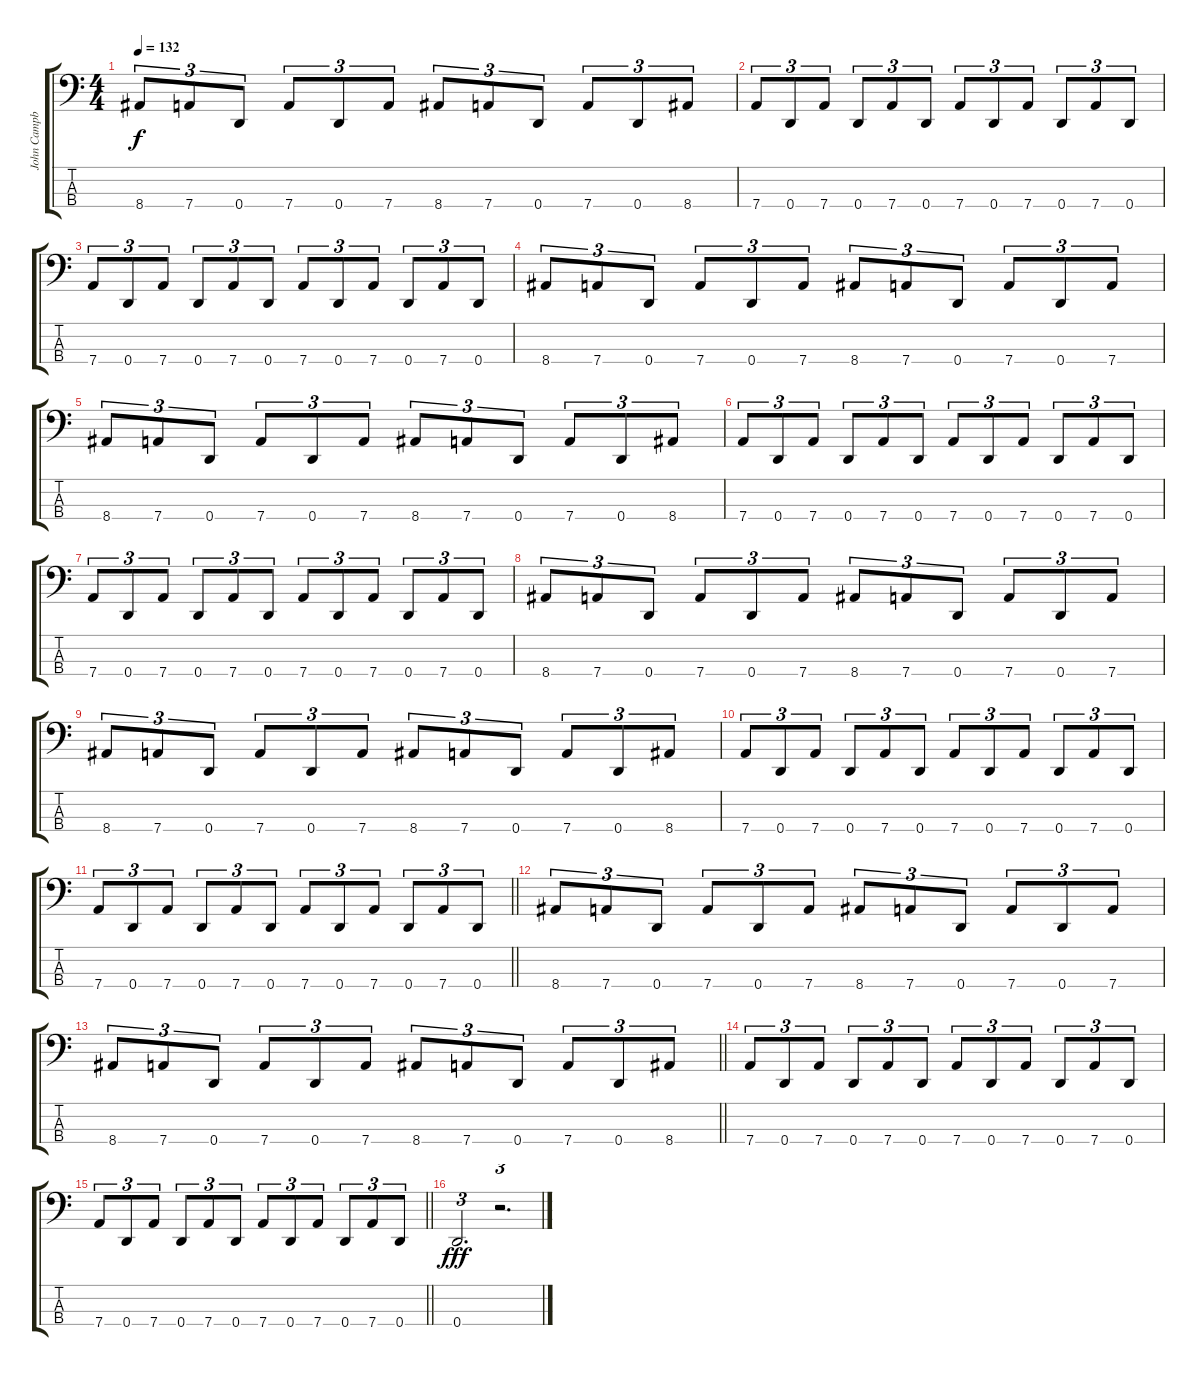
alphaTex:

\track ("John Campbell" "John Campb") {instrument electricbasspick}
\staff {score tabs}
\tuning (G2 D2 A1 D1) {hide}
\ts (4 4)
\tempo 132
\clef f4
\ks c
8.4.8{tu (3 2) dy f} 7.4.8{tu (3 2)} 0.4.8{tu (3 2)} 7.4.8{tu (3 2)} 0.4.8{tu (3 2)} 7.4.8{tu (3 2)} 8.4.8{tu (3 2)} 7.4.8{tu (3 2)} 0.4.8{tu (3 2)} 7.4.8{tu (3 2)} 0.4.8{tu (3 2)} 8.4.8{tu (3 2)} |
7.4.8{tu (3 2)} 0.4.8{tu (3 2)} 7.4.8{tu (3 2)} 0.4.8{tu (3 2)} 7.4.8{tu (3 2)} 0.4.8{tu (3 2)} 7.4.8{tu (3 2)} 0.4.8{tu (3 2)} 7.4.8{tu (3 2)} 0.4.8{tu (3 2)} 7.4.8{tu (3 2)} 0.4.8{tu (3 2)} |
7.4.8{tu (3 2)} 0.4.8{tu (3 2)} 7.4.8{tu (3 2)} 0.4.8{tu (3 2)} 7.4.8{tu (3 2)} 0.4.8{tu (3 2)} 7.4.8{tu (3 2)} 0.4.8{tu (3 2)} 7.4.8{tu (3 2)} 0.4.8{tu (3 2)} 7.4.8{tu (3 2)} 0.4.8{tu (3 2)} |
8.4.8{tu (3 2)} 7.4.8{tu (3 2)} 0.4.8{tu (3 2)} 7.4.8{tu (3 2)} 0.4.8{tu (3 2)} 7.4.8{tu (3 2)} 8.4.8{tu (3 2)} 7.4.8{tu (3 2)} 0.4.8{tu (3 2)} 7.4.8{tu (3 2)} 0.4.8{tu (3 2)} 7.4.8{tu (3 2)} |
8.4.8{tu (3 2)} 7.4.8{tu (3 2)} 0.4.8{tu (3 2)} 7.4.8{tu (3 2)} 0.4.8{tu (3 2)} 7.4.8{tu (3 2)} 8.4.8{tu (3 2)} 7.4.8{tu (3 2)} 0.4.8{tu (3 2)} 7.4.8{tu (3 2)} 0.4.8{tu (3 2)} 8.4.8{tu (3 2)} |
7.4.8{tu (3 2)} 0.4.8{tu (3 2)} 7.4.8{tu (3 2)} 0.4.8{tu (3 2)} 7.4.8{tu (3 2)} 0.4.8{tu (3 2)} 7.4.8{tu (3 2)} 0.4.8{tu (3 2)} 7.4.8{tu (3 2)} 0.4.8{tu (3 2)} 7.4.8{tu (3 2)} 0.4.8{tu (3 2)} |
7.4.8{tu (3 2)} 0.4.8{tu (3 2)} 7.4.8{tu (3 2)} 0.4.8{tu (3 2)} 7.4.8{tu (3 2)} 0.4.8{tu (3 2)} 7.4.8{tu (3 2)} 0.4.8{tu (3 2)} 7.4.8{tu (3 2)} 0.4.8{tu (3 2)} 7.4.8{tu (3 2)} 0.4.8{tu (3 2)} |
8.4.8{tu (3 2)} 7.4.8{tu (3 2)} 0.4.8{tu (3 2)} 7.4.8{tu (3 2)} 0.4.8{tu (3 2)} 7.4.8{tu (3 2)} 8.4.8{tu (3 2)} 7.4.8{tu (3 2)} 0.4.8{tu (3 2)} 7.4.8{tu (3 2)} 0.4.8{tu (3 2)} 7.4.8{tu (3 2)} |
8.4.8{tu (3 2)} 7.4.8{tu (3 2)} 0.4.8{tu (3 2)} 7.4.8{tu (3 2)} 0.4.8{tu (3 2)} 7.4.8{tu (3 2)} 8.4.8{tu (3 2)} 7.4.8{tu (3 2)} 0.4.8{tu (3 2)} 7.4.8{tu (3 2)} 0.4.8{tu (3 2)} 8.4.8{tu (3 2)} |
7.4.8{tu (3 2)} 0.4.8{tu (3 2)} 7.4.8{tu (3 2)} 0.4.8{tu (3 2)} 7.4.8{tu (3 2)} 0.4.8{tu (3 2)} 7.4.8{tu (3 2)} 0.4.8{tu (3 2)} 7.4.8{tu (3 2)} 0.4.8{tu (3 2)} 7.4.8{tu (3 2)} 0.4.8{tu (3 2)} |
\barLineRight lightlight
7.4.8{tu (3 2)} 0.4.8{tu (3 2)} 7.4.8{tu (3 2)} 0.4.8{tu (3 2)} 7.4.8{tu (3 2)} 0.4.8{tu (3 2)} 7.4.8{tu (3 2)} 0.4.8{tu (3 2)} 7.4.8{tu (3 2)} 0.4.8{tu (3 2)} 7.4.8{tu (3 2)} 0.4.8{tu (3 2)} |
8.4.8{tu (3 2)} 7.4.8{tu (3 2)} 0.4.8{tu (3 2)} 7.4.8{tu (3 2)} 0.4.8{tu (3 2)} 7.4.8{tu (3 2)} 8.4.8{tu (3 2)} 7.4.8{tu (3 2)} 0.4.8{tu (3 2)} 7.4.8{tu (3 2)} 0.4.8{tu (3 2)} 7.4.8{tu (3 2)} |
\barLineRight lightlight
8.4.8{tu (3 2)} 7.4.8{tu (3 2)} 0.4.8{tu (3 2)} 7.4.8{tu (3 2)} 0.4.8{tu (3 2)} 7.4.8{tu (3 2)} 8.4.8{tu (3 2)} 7.4.8{tu (3 2)} 0.4.8{tu (3 2)} 7.4.8{tu (3 2)} 0.4.8{tu (3 2)} 8.4.8{tu (3 2)} |
7.4.8{tu (3 2)} 0.4.8{tu (3 2)} 7.4.8{tu (3 2)} 0.4.8{tu (3 2)} 7.4.8{tu (3 2)} 0.4.8{tu (3 2)} 7.4.8{tu (3 2)} 0.4.8{tu (3 2)} 7.4.8{tu (3 2)} 0.4.8{tu (3 2)} 7.4.8{tu (3 2)} 0.4.8{tu (3 2)} |
\barLineRight lightlight
7.4.8{tu (3 2)} 0.4.8{tu (3 2)} 7.4.8{tu (3 2)} 0.4.8{tu (3 2)} 7.4.8{tu (3 2)} 0.4.8{tu (3 2)} 7.4.8{tu (3 2)} 0.4.8{tu (3 2)} 7.4.8{tu (3 2)} 0.4.8{tu (3 2)} 7.4.8{tu (3 2)} 0.4.8{tu (3 2)} |
0.4.2{d tu (3 2) dy fff} r.2{d tu (3 2)}
